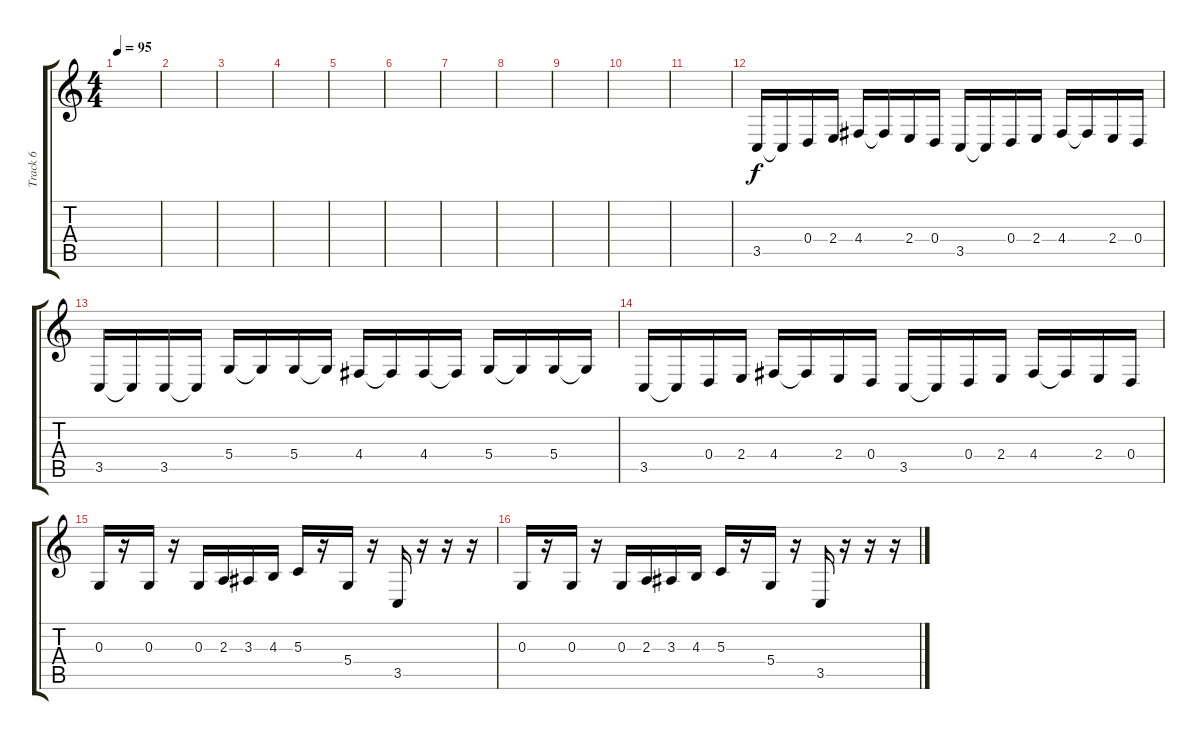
\track ("Track 6" "Track 6") {instrument trumpet}
\staff {score tabs}
\tuning (E4 B3 G3 D3 A2 E2) {hide}
\ts (4 4)
\tempo 95
\clef g2
\ks c
|
|
|
|
|
|
|
|
|
|
|
3.5.16{dy f} 3.5{t}.16 0.4.16 2.4.16 4.4.16 4.4{t}.16 2.4.16 0.4.16 3.5.16 3.5{t}.16 0.4.16 2.4.16 4.4.16 4.4{t}.16 2.4.16 0.4.16 |
3.5.16 3.5{t}.16 3.5.16 3.5{t}.16 5.4.16 5.4{t}.16 5.4.16 5.4{t}.16 4.4.16 4.4{t}.16 4.4.16 4.4{t}.16 5.4.16 5.4{t}.16 5.4.16 5.4{t}.16 |
3.5.16 3.5{t}.16 0.4.16 2.4.16 4.4.16 4.4{t}.16 2.4.16 0.4.16 3.5.16 3.5{t}.16 0.4.16 2.4.16 4.4.16 4.4{t}.16 2.4.16 0.4.16 |
0.3.16 r.16 0.3.16 r.16 0.3.16 2.3.16 3.3.16 4.3.16 5.3.16 r.16 5.4.16 r.16 3.5.16 r.16 r.16 r.16 |
0.3.16 r.16 0.3.16 r.16 0.3.16 2.3.16 3.3.16 4.3.16 5.3.16 r.16 5.4.16 r.16 3.5.16 r.16 r.16 r.16
